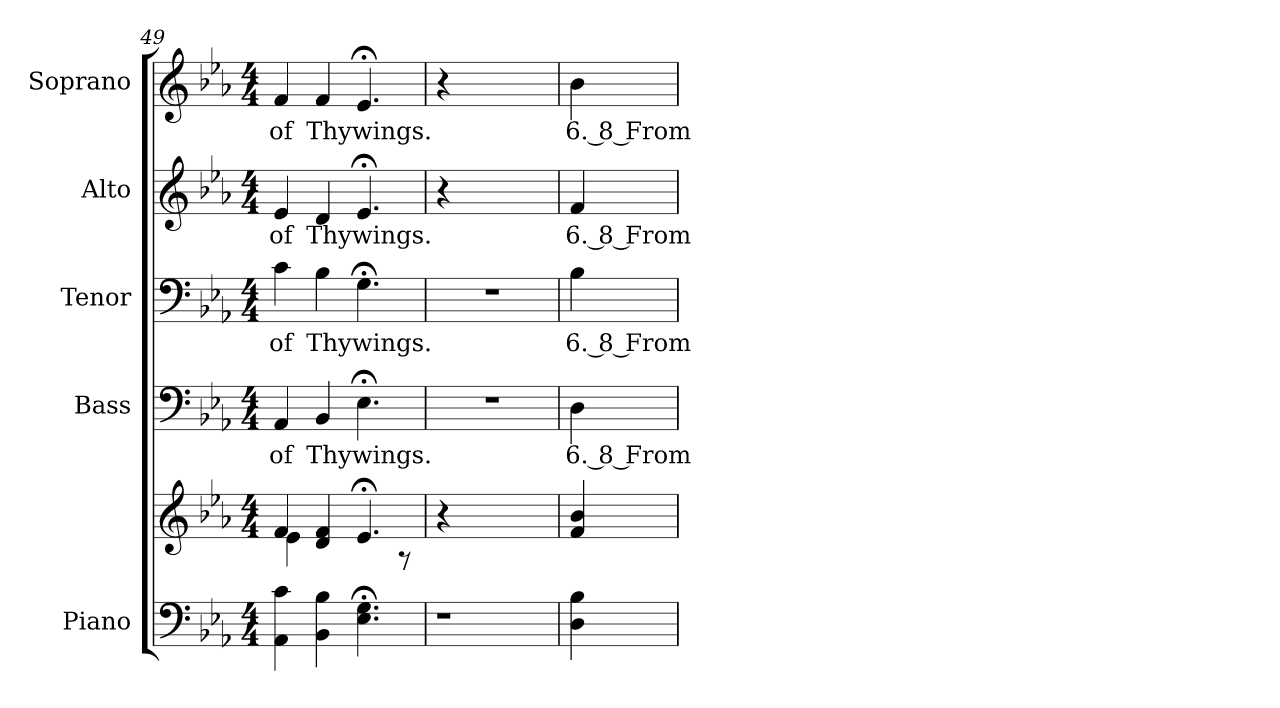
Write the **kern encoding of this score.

**kern	**kern	**kern	**text	**kern	**text	**kern	**text	**kern	**text
*part5	*part5	*part4	*part4	*part3	*part3	*part2	*part2	*part1	*part1
*staff6	*staff5	*staff4	*staff4	*staff3	*staff3	*staff2	*staff2	*staff1	*staff1
*I"Piano	*	*I"Bass	*	*I"Tenor	*	*I"Alto	*	*I"Soprano	*
*I'Pno.	*	*I'B.	*	*I'T.	*	*I'A.	*	*I'S.	*
*clefF4	*clefG2	*clefF4	*	*clefF4	*	*clefG2	*	*clefG2	*
*k[b-e-a-]	*k[b-e-a-]	*k[b-e-a-]	*	*k[b-e-a-]	*	*k[b-e-a-]	*	*k[b-e-a-]	*
*E-:	*E-:	*E-:	*	*E-:	*	*E-:	*	*E-:	*
*M4/4	*M4/4	*M4/4	*	*M4/4	*	*M4/4	*	*M4/4	*
=49	=49	=49	=49	=49	=49	=49	=49	=49	=49
*	*^	*	*	*	*	*	*	*	*
!	!	!	!	!LO:LY:b:color=#000000	!	!	!	!	!	!
!	!	!	!	!	!	!LO:LY:b:color=#000000	!	!	!	!
!	!	!	!	!	!	!	!	!LO:LY:b:color=#000000	!	!
!	!	!	!	!	!	!	!	!	!	!LO:LY:b:color=#000000
4AA-i\ 4ci	4fi/	4e-i\	4AA-i/	of	4ci\	of	4e-i/	of	4fi/	of
!	!	!	!	!LO:LY:b:color=#000000	!	!	!	!	!	!
!	!	!	!	!	!	!LO:LY:b:color=#000000	!	!	!	!
!	!	!	!	!	!	!	!	!LO:LY:b:color=#000000	!	!
!	!	!	!	!	!	!	!	!	!	!LO:LY:b:color=#000000
4BB-i\ 4B-i	4di/ 4fi	4ryy	4BB-i/	Thy	4B-i\	Thy	4di/	Thy	4fi/	Thy
!	!	!	!	!LO:LY:b:color=#000000	!	!	!	!	!	!
!	!	!	!	!	!	!LO:LY:b:color=#000000	!	!	!	!
!	!	!	!	!	!	!	!	!LO:LY:b:color=#000000	!	!
!	!	!	!	!	!	!	!	!	!	!LO:LY:b:color=#000000
4.E-i\; 4.Gi;	4.e-;i/	4ryy	4.E-;i\	wings.	4.G;i\	wings.	4.e-;i/	wings.	4.e-;i/	wings.
.	.	8r	.	.	.	.	.	.	.	.
=50	=50	=50	=50	=50	=50	=50	=50	=50	=50	=50
!LO:N:vis=1	!LO:N:vis=1	!	!LO:N:vis=1	!	!LO:N:vis=1	!	!	!	!	!
*	*v	*v	*	*	*	*	*	*	*	*
4r	4r	1r	.	1r	.	4r	.	4r	.
2.ryy	2.ryy	.	.	.	.	2.ryy	.	2.ryy	.
=51	=51	=51	=51	=51	=51	=51	=51	=51	=51
!	!	!	!LO:LY:b:color=#000000	!	!	!	!	!	!
!	!	!	!	!	!LO:LY:b:color=#000000	!	!	!	!
!	!	!	!	!	!	!	!LO:LY:b:color=#000000	!	!
!	!	!	!	!	!	!	!	!	!LO:LY:b:color=#000000
4Di\ 4B-i	4fi/ 4b-i	4Di\	6. 8 From	4B-i\	6. 8 From	4fi/	6. 8 From	4b-i\	6. 8 From
=	=	=	=	=	=	=	=	=	=
*-	*-	*-	*-	*-	*-	*-	*-	*-	*-
